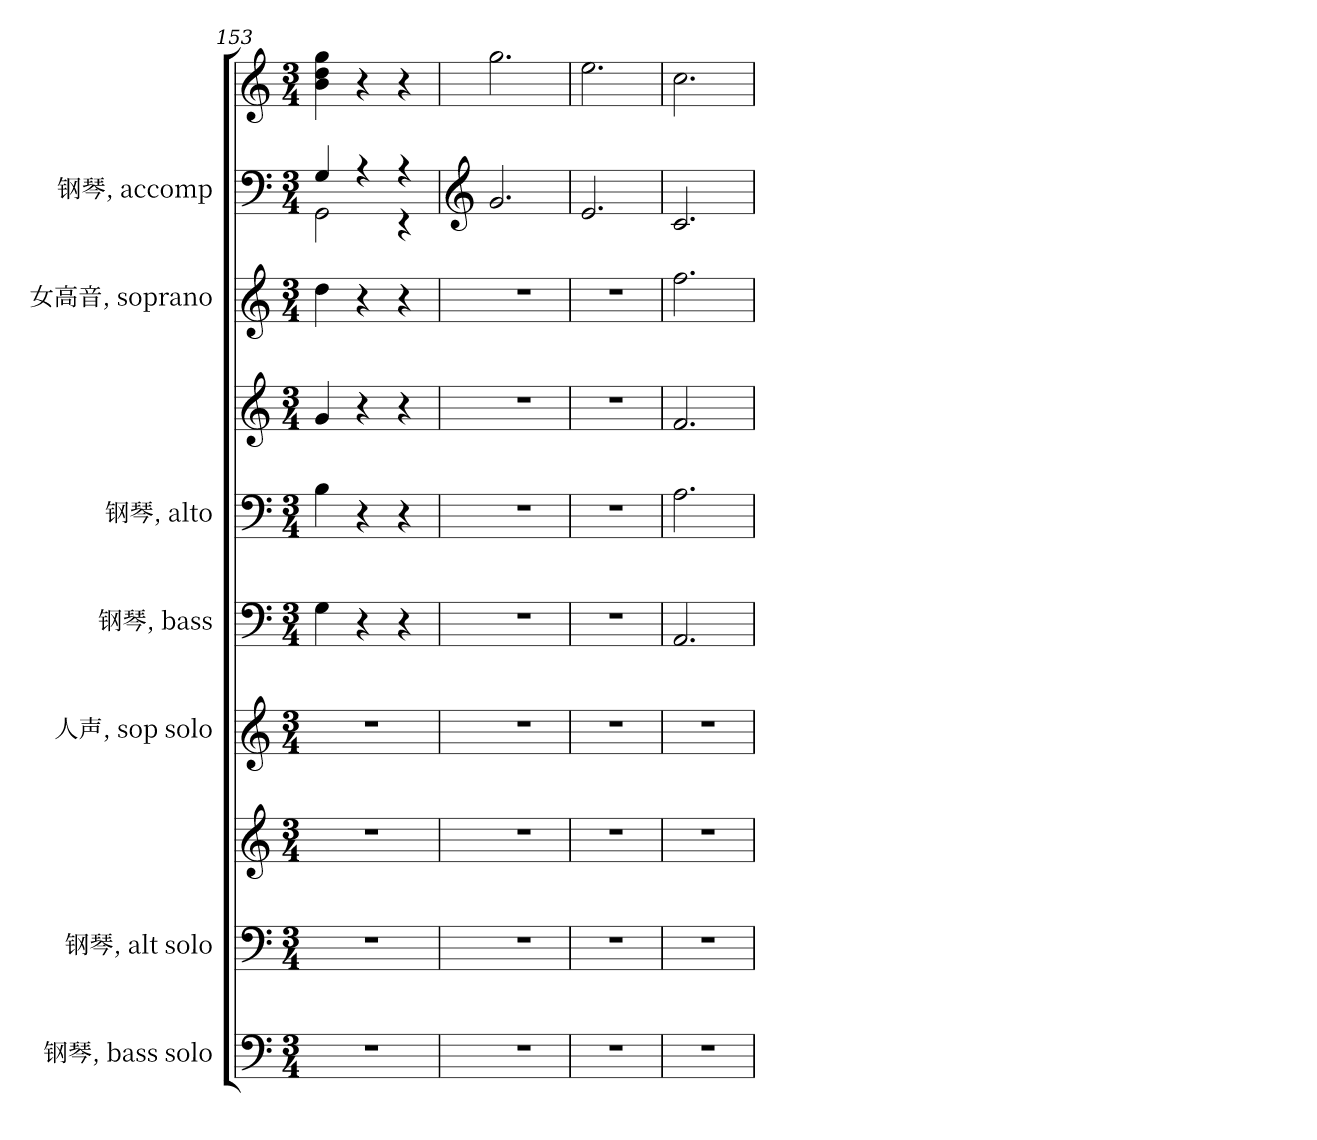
**kern	**kern	**kern	**kern	**kern	**kern	**kern	**kern	**kern	**kern
*part7	*part6	*part6	*part5	*part4	*part3	*part3	*part2	*part1	*part1
*staff10	*staff9	*staff8	*staff7	*staff6	*staff5	*staff4	*staff3	*staff2	*staff1
*I"钢琴, bass solo	*I"钢琴, alt solo	*	*I"人声, sop solo	*I"钢琴, bass	*I"钢琴, alto	*	*I"女高音, soprano	*I"钢琴, accomp	*
*	*	*	*	*	*	*	*I'S.	*	*
*clefF4	*clefF4	*clefG2	*clefG2	*clefF4	*clefF4	*clefG2	*clefG2	*clefF4	*clefG2
*k[]	*k[]	*k[]	*k[]	*k[]	*k[]	*k[]	*k[]	*k[]	*k[]
*M3/4	*M3/4	*M3/4	*M3/4	*M3/4	*M3/4	*M3/4	*M3/4	*M3/4	*M3/4
=153	=153	=153	=153	=153	=153	=153	=153	=153	=153
*	*	*	*	*	*	*	*	*^	*
2.r	2.r	2.r	2.r	4G\	4B\	4g/	4dd\	4G/	2GG\	4b\ 4dd\ 4gg\
.	.	.	.	4r	4r	4r	4r	4r	.	4r
.	.	.	.	4r	4r	4r	4r	4r	4r	4r
*	*	*	*	*	*	*	*	*v	*v	*
=154	=154	=154	=154	=154	=154	=154	=154	=154	=154
*	*	*	*	*	*	*	*	*clefG2	*
2.r	2.r	2.r	2.r	2.r	2.r	2.r	2.r	2.g/	2.gg\
!!LO:PB:g=z
=155	=155	=155	=155	=155	=155	=155	=155	=155	=155
2.r	2.r	2.r	2.r	2.r	2.r	2.r	2.r	2.e/	2.ee\
=156	=156	=156	=156	=156	=156	=156	=156	=156	=156
2.r	2.r	2.r	2.r	2.AA/	2.A\	2.f/	2.ff\	2.c/	2.cc\
=	=	=	=	=	=	=	=	=	=
*-	*-	*-	*-	*-	*-	*-	*-	*-	*-
